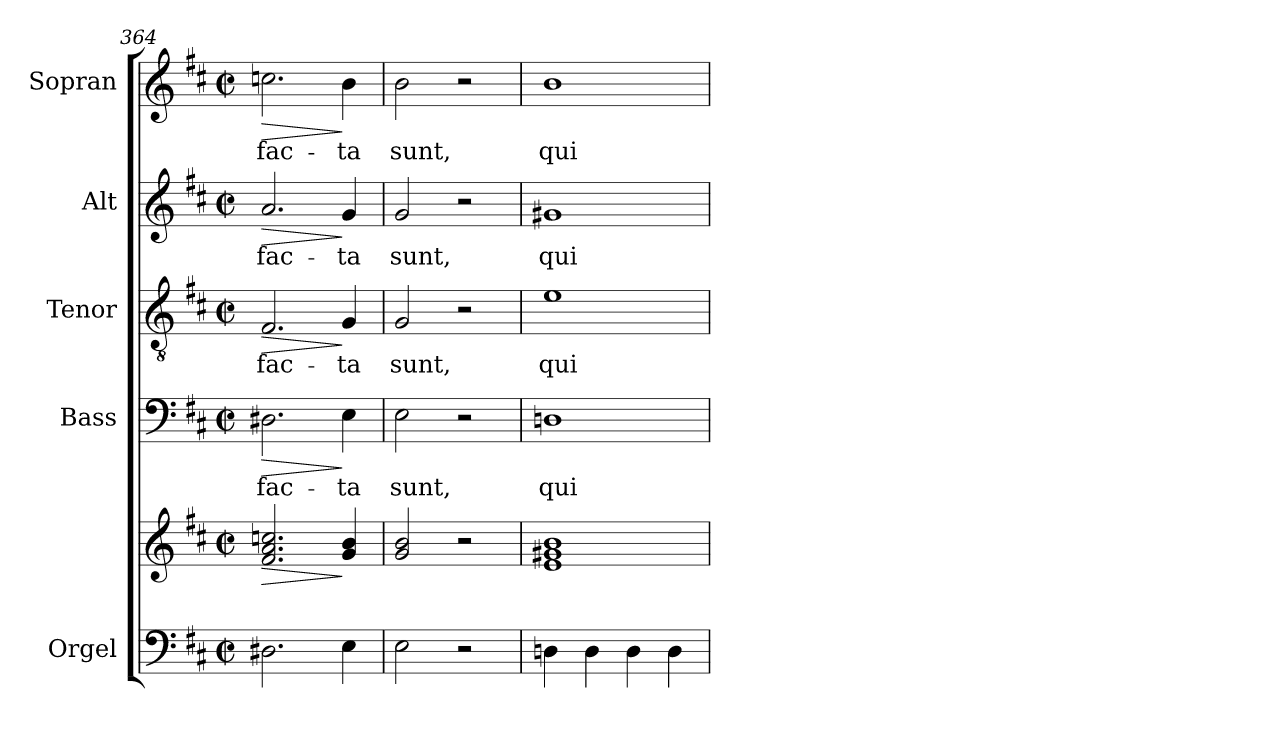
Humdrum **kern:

**kern	**kern	**dynam	**kern	**text	**dynam	**kern	**text	**dynam	**kern	**text	**dynam	**kern	**text	**dynam
*part5	*part5	*part5	*part4	*part4	*part4	*part3	*part3	*part3	*part2	*part2	*part2	*part1	*part1	*part1
*staff6	*staff5	*staff5/6	*staff4	*staff4	*staff4	*staff3	*staff3	*staff3	*staff2	*staff2	*staff2	*staff1	*staff1	*staff1
*I"Orgel	*	*	*I"Bass	*	*	*I"Tenor	*	*	*I"Alt	*	*	*I"Sopran	*	*
*I'Org.	*	*	*I'B.	*	*	*I'T.	*	*	*I'A.	*	*	*I'S.	*	*
*clefF4	*clefG2	*	*clefF4	*	*	*clefGv2	*	*	*clefG2	*	*	*clefG2	*	*
*k[f#c#]	*k[f#c#]	*	*k[f#c#]	*	*	*k[f#c#]	*	*	*k[f#c#]	*	*	*k[f#c#]	*	*
*D:	*D:	*	*D:	*	*	*D:	*	*	*D:	*	*	*D:	*	*
*M2/2	*M2/2	*	*M2/2	*	*	*M2/2	*	*	*M2/2	*	*	*M2/2	*	*
*met(c|)	*met(c|)	*	*met(c|)	*	*	*met(c|)	*	*	*met(c|)	*	*	*met(c|)	*	*
=364	=364	=364	=364	=364	=364	=364	=364	=364	=364	=364	=364	=364	=364	=364
!	!	!LO:HP:b	!	!LO:LY:b	!LO:HP:b	!	!LO:LY:b	!LO:HP:b	!	!LO:LY:b	!LO:HP:b	!	!LO:LY:b	!LO:HP:b
2.D#X\	2.f#/ 2.a/ 2.ccn/	>	2.D#X\	fac-	>	2.F#/	fac-	>	2.a/	fac-	>	2.ccn\	fac-	>
!	!	!	!	!LO:LY:b	!	!	!LO:LY:b	!	!	!LO:LY:b	!	!	!LO:LY:b	!
4E\	4g/ 4b/	]	4E\	-ta	]	4G/	-ta	]	4g/	-ta	]	4b\	-ta	]
=365	=365	=365	=365	=365	=365	=365	=365	=365	=365	=365	=365	=365	=365	=365
!	!	!	!	!LO:LY:b	!	!	!LO:LY:b	!	!	!LO:LY:b	!	!	!LO:LY:b	!
2E\	2g/ 2b/	.	2E\	sunt,	.	2G/	sunt,	.	2g/	sunt,	.	2b\	sunt,	.
2r	2r	.	2r	.	.	2r	.	.	2r	.	.	2r	.	.
=366	=366	=366	=366	=366	=366	=366	=366	=366	=366	=366	=366	=366	=366	=366
!	!	!	!	!LO:LY:b	!	!	!LO:LY:b	!	!	!LO:LY:b	!	!	!LO:LY:b	!
4Dn\	1e 1g#X 1b	.	1Dn	qui	.	1e	qui	.	1g#X	qui	.	1b	qui	.
4D\	.	.	.	.	.	.	.	.	.	.	.	.	.	.
4D\	.	.	.	.	.	.	.	.	.	.	.	.	.	.
4D\	.	.	.	.	.	.	.	.	.	.	.	.	.	.
=	=	=	=	=	=	=	=	=	=	=	=	=	=	=
*-	*-	*-	*-	*-	*-	*-	*-	*-	*-	*-	*-	*-	*-	*-
